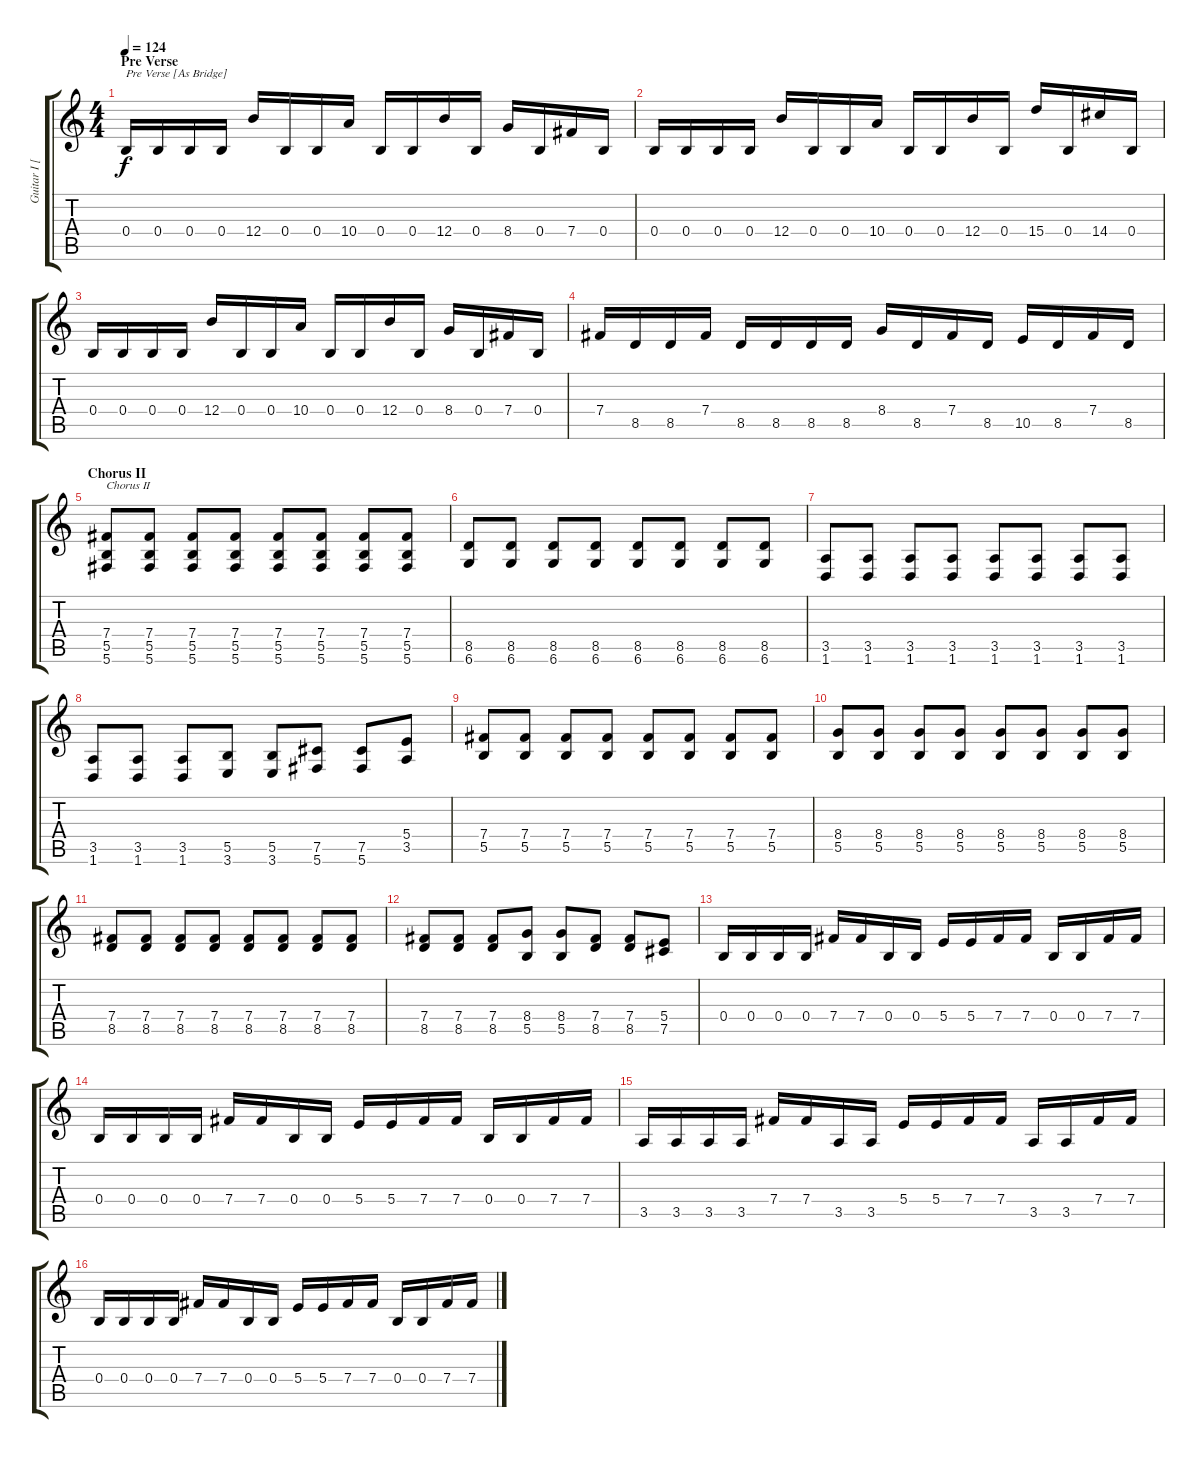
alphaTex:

\track ("Guitar I [Sundin]" "Guitar I [") {instrument distortionguitar}
\staff {score tabs}
\tuning (Db4 Ab3 E3 B2 Gb2 Db2) {hide}
\ts (4 4)
\section ("" "Pre Verse")
\tempo 124
\clef g2
\ks c
0.4.16{txt "Pre Verse [As Bridge]" dy f} 0.4.16 0.4.16 0.4.16 12.4.16 0.4.16 0.4.16 10.4.16 0.4.16 0.4.16 12.4.16 0.4.16 8.4.16 0.4.16 7.4.16 0.4.16 |
0.4.16 0.4.16 0.4.16 0.4.16 12.4.16 0.4.16 0.4.16 10.4.16 0.4.16 0.4.16 12.4.16 0.4.16 15.4.16 0.4.16 14.4.16 0.4.16 |
0.4.16 0.4.16 0.4.16 0.4.16 12.4.16 0.4.16 0.4.16 10.4.16 0.4.16 0.4.16 12.4.16 0.4.16 8.4.16 0.4.16 7.4.16 0.4.16 |
7.4.16 8.5.16 8.5.16 7.4.16 8.5.16 8.5.16 8.5.16 8.5.16 8.4.16 8.5.16 7.4.16 8.5.16 10.5.16 8.5.16 7.4.16 8.5.16 |
\section ("" "Chorus II")
(7.4 5.5 5.6).8{txt "Chorus II"} (7.4 5.5 5.6).8 (7.4 5.5 5.6).8 (7.4 5.5 5.6).8 (7.4 5.5 5.6).8 (7.4 5.5 5.6).8 (7.4 5.5 5.6).8 (7.4 5.5 5.6).8 |
(8.5 6.6).8 (8.5 6.6).8 (8.5 6.6).8 (8.5 6.6).8 (8.5 6.6).8 (8.5 6.6).8 (8.5 6.6).8 (8.5 6.6).8 |
(3.5 1.6).8 (3.5 1.6).8 (3.5 1.6).8 (3.5 1.6).8 (3.5 1.6).8 (3.5 1.6).8 (3.5 1.6).8 (3.5 1.6).8 |
(3.5 1.6).8 (3.5 1.6).8 (3.5 1.6).8 (5.5 3.6).8 (5.5 3.6).8 (7.5 5.6).8 (7.5 5.6).8 (5.4 3.5).8 |
(7.4 5.5).8 (7.4 5.5).8 (7.4 5.5).8 (7.4 5.5).8 (7.4 5.5).8 (7.4 5.5).8 (7.4 5.5).8 (7.4 5.5).8 |
(8.4 5.5).8 (8.4 5.5).8 (8.4 5.5).8 (8.4 5.5).8 (8.4 5.5).8 (8.4 5.5).8 (8.4 5.5).8 (8.4 5.5).8 |
(7.4 8.5).8 (7.4 8.5).8 (7.4 8.5).8 (7.4 8.5).8 (7.4 8.5).8 (7.4 8.5).8 (7.4 8.5).8 (7.4 8.5).8 |
(7.4 8.5).8 (7.4 8.5).8 (7.4 8.5).8 (8.4 5.5).8 (8.4 5.5).8 (7.4 8.5).8 (7.4 8.5).8 (5.4 7.5).8 |
0.4.16 0.4.16 0.4.16 0.4.16 7.4.16 7.4.16 0.4.16 0.4.16 5.4.16 5.4.16 7.4.16 7.4.16 0.4.16 0.4.16 7.4.16 7.4.16 |
0.4.16 0.4.16 0.4.16 0.4.16 7.4.16 7.4.16 0.4.16 0.4.16 5.4.16 5.4.16 7.4.16 7.4.16 0.4.16 0.4.16 7.4.16 7.4.16 |
3.5.16 3.5.16 3.5.16 3.5.16 7.4.16 7.4.16 3.5.16 3.5.16 5.4.16 5.4.16 7.4.16 7.4.16 3.5.16 3.5.16 7.4.16 7.4.16 |
0.4.16 0.4.16 0.4.16 0.4.16 7.4.16 7.4.16 0.4.16 0.4.16 5.4.16 5.4.16 7.4.16 7.4.16 0.4.16 0.4.16 7.4.16 7.4.16
